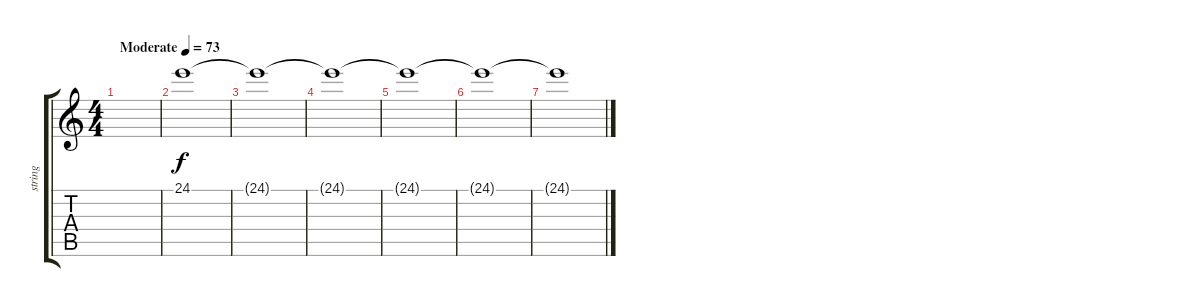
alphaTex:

\track ("string" "string") {instrument stringensemble1}
\staff {score tabs}
\tuning (E4 B3 G3 D3 A2 E2) {hide}
\ts (4 4)
\tempo (73 "Moderate")
\clef g2
\ks c
|
24.1.1 |
24.1{t}.1 |
24.1{t}.1 |
24.1{t}.1 |
24.1{t}.1 |
24.1{t}.1
